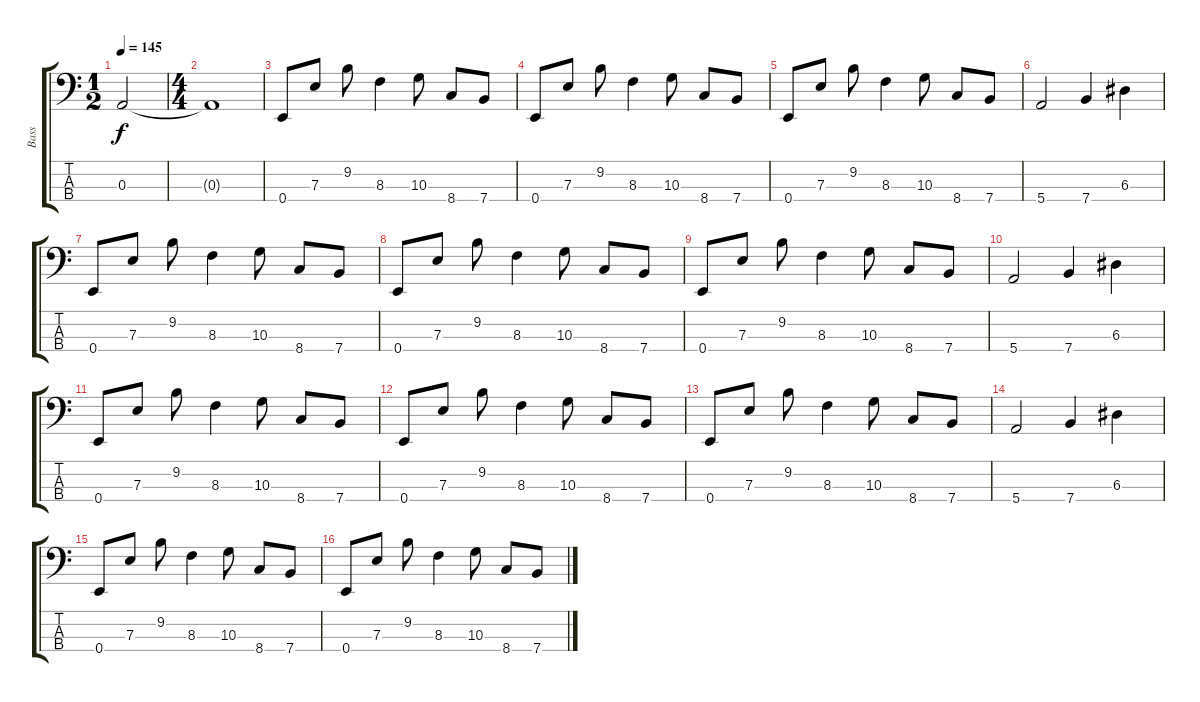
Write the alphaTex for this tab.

\track ("Bass" "Bass") {instrument electricbasspick}
\staff {score tabs}
\tuning (G2 D2 A1 E1) {hide}
\ts (1 2)
\tempo 145
\clef f4
\ks c
0.3.2{dy f} |
\ts (4 4)
0.3{t}.1 |
0.4.8 7.3.8 9.2.8 8.3.4 10.3.8 8.4.8 7.4.8 |
0.4.8 7.3.8 9.2.8 8.3.4 10.3.8 8.4.8 7.4.8 |
0.4.8 7.3.8 9.2.8 8.3.4 10.3.8 8.4.8 7.4.8 |
5.4.2 7.4.4 6.3.4 |
0.4.8 7.3.8 9.2.8 8.3.4 10.3.8 8.4.8 7.4.8 |
0.4.8 7.3.8 9.2.8 8.3.4 10.3.8 8.4.8 7.4.8 |
0.4.8 7.3.8 9.2.8 8.3.4 10.3.8 8.4.8 7.4.8 |
5.4.2 7.4.4 6.3.4 |
0.4.8 7.3.8 9.2.8 8.3.4 10.3.8 8.4.8 7.4.8 |
0.4.8 7.3.8 9.2.8 8.3.4 10.3.8 8.4.8 7.4.8 |
0.4.8 7.3.8 9.2.8 8.3.4 10.3.8 8.4.8 7.4.8 |
5.4.2 7.4.4 6.3.4 |
0.4.8 7.3.8 9.2.8 8.3.4 10.3.8 8.4.8 7.4.8 |
0.4.8 7.3.8 9.2.8 8.3.4 10.3.8 8.4.8 7.4.8
